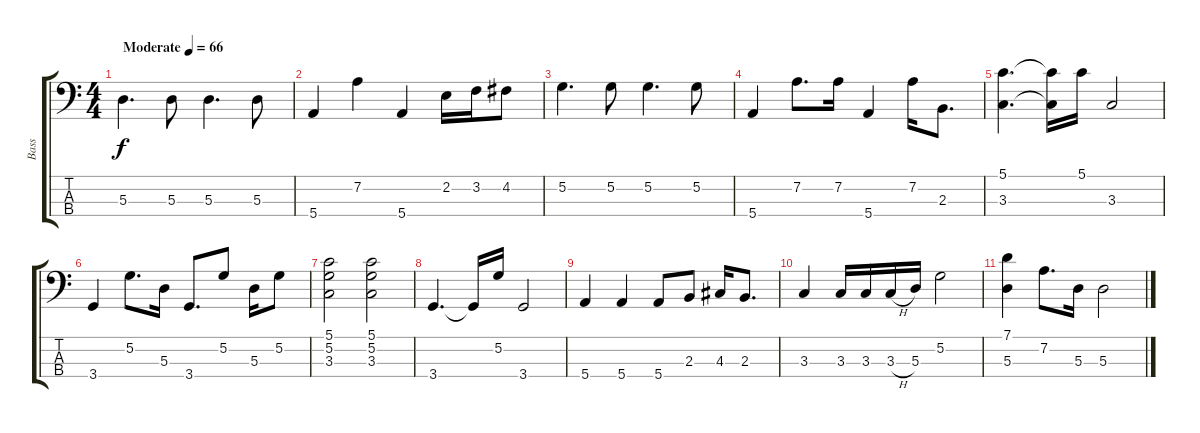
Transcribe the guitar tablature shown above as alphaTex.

\track ("Bass" "Bass") {instrument electricbasspick}
\staff {score tabs}
\tuning (G2 D2 A1 E1) {hide}
\ts (4 4)
\tempo (66 "Moderate")
\clef f4
\ks c
5.3.4{d dy f instrument electricbasspick} 5.3.8 5.3.4{d} 5.3.8 |
5.4.4 7.2.4 5.4.4 2.2.16 3.2.16 4.2.8 |
5.2.4{d} 5.2.8 5.2.4{d} 5.2.8 |
5.4.4 7.2.8{d} 7.2.16 5.4.4 7.2.16 2.3.8{d} |
(5.1 3.3).4{d} (5.1{t} 3.3{t}).16 5.1.16 3.3.2 |
3.4.4 5.2.8{d} 5.3.16 3.4.8{d} 5.2.8 5.3.16 5.2.8 |
(5.1 5.2 3.3).2 (5.1 5.2 3.3).2 |
3.4.4{d} 3.4{t}.16 5.2.16 3.4.2 |
5.4.4 5.4.4 5.4.8 2.3.8 4.3.16 2.3.8{d} |
3.3.4 3.3.16 3.3.16 3.3{h}.16 5.3.16 5.2.2 |
(7.1 5.3).4 7.2.8{d} 5.3.16 5.3.2
